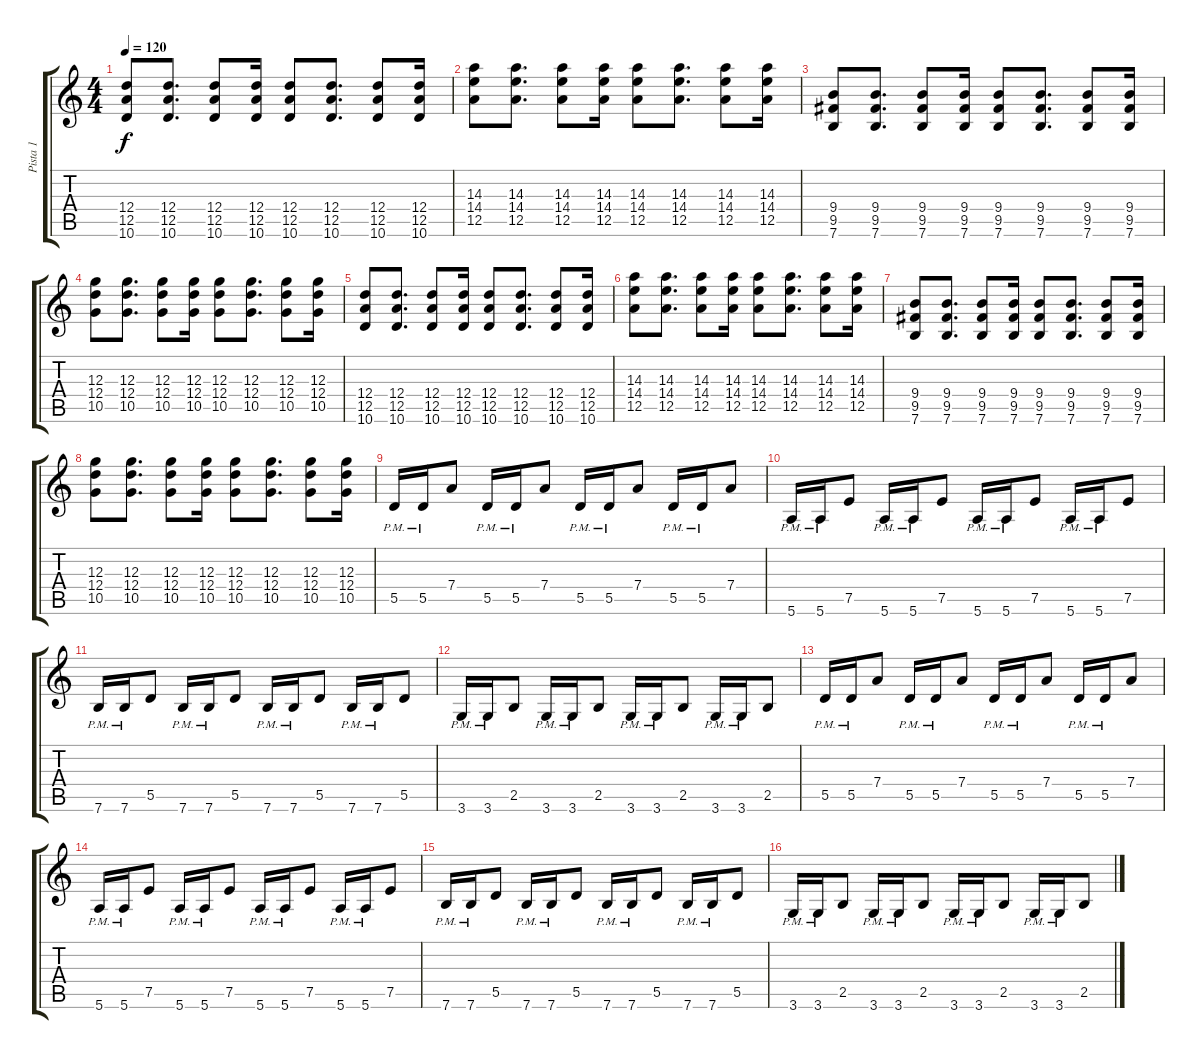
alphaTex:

\track ("Pista 1" "Pista 1") {instrument distortionguitar}
\staff {score tabs}
\tuning (E4 B3 G3 D3 A2 E2) {hide}
\ts (4 4)
\tempo 120
\clef g2
\ks c
(12.4 12.5 10.6).8{dy f} (12.4 12.5 10.6).8{d} (12.4 12.5 10.6).8 (12.4 12.5 10.6).16 (12.4 12.5 10.6).8 (12.4 12.5 10.6).8{d} (12.4 12.5 10.6).8 (12.4 12.5 10.6).16 |
(14.3 14.4 12.5).8 (14.3 14.4 12.5).8{d} (14.3 14.4 12.5).8 (14.3 14.4 12.5).16 (14.3 14.4 12.5).8 (14.3 14.4 12.5).8{d} (14.3 14.4 12.5).8 (14.3 14.4 12.5).16 |
(9.4 9.5 7.6).8 (9.4 9.5 7.6).8{d} (9.4 9.5 7.6).8 (9.4 9.5 7.6).16 (9.4 9.5 7.6).8 (9.4 9.5 7.6).8{d} (9.4 9.5 7.6).8 (9.4 9.5 7.6).16 |
(12.3 12.4 10.5).8 (12.3 12.4 10.5).8{d} (12.3 12.4 10.5).8 (12.3 12.4 10.5).16 (12.3 12.4 10.5).8 (12.3 12.4 10.5).8{d} (12.3 12.4 10.5).8 (12.3 12.4 10.5).16 |
(12.4 12.5 10.6).8 (12.4 12.5 10.6).8{d} (12.4 12.5 10.6).8 (12.4 12.5 10.6).16 (12.4 12.5 10.6).8 (12.4 12.5 10.6).8{d} (12.4 12.5 10.6).8 (12.4 12.5 10.6).16 |
(14.3 14.4 12.5).8 (14.3 14.4 12.5).8{d} (14.3 14.4 12.5).8 (14.3 14.4 12.5).16 (14.3 14.4 12.5).8 (14.3 14.4 12.5).8{d} (14.3 14.4 12.5).8 (14.3 14.4 12.5).16 |
(9.4 9.5 7.6).8 (9.4 9.5 7.6).8{d} (9.4 9.5 7.6).8 (9.4 9.5 7.6).16 (9.4 9.5 7.6).8 (9.4 9.5 7.6).8{d} (9.4 9.5 7.6).8 (9.4 9.5 7.6).16 |
(12.3 12.4 10.5).8 (12.3 12.4 10.5).8{d} (12.3 12.4 10.5).8 (12.3 12.4 10.5).16 (12.3 12.4 10.5).8 (12.3 12.4 10.5).8{d} (12.3 12.4 10.5).8 (12.3 12.4 10.5).16 |
5.5{pm}.16 5.5{pm}.16 7.4.8 5.5{pm}.16 5.5{pm}.16 7.4.8 5.5{pm}.16 5.5{pm}.16 7.4.8 5.5{pm}.16 5.5{pm}.16 7.4.8 |
5.6{pm}.16 5.6{pm}.16 7.5.8 5.6{pm}.16 5.6{pm}.16 7.5.8 5.6{pm}.16 5.6{pm}.16 7.5.8 5.6{pm}.16 5.6{pm}.16 7.5.8 |
7.6{pm}.16 7.6{pm}.16 5.5.8 7.6{pm}.16 7.6{pm}.16 5.5.8 7.6{pm}.16 7.6{pm}.16 5.5.8 7.6{pm}.16 7.6{pm}.16 5.5.8 |
3.6{pm}.16 3.6{pm}.16 2.5.8 3.6{pm}.16 3.6{pm}.16 2.5.8 3.6{pm}.16 3.6{pm}.16 2.5.8 3.6{pm}.16 3.6{pm}.16 2.5.8 |
5.5{pm}.16 5.5{pm}.16 7.4.8 5.5{pm}.16 5.5{pm}.16 7.4.8 5.5{pm}.16 5.5{pm}.16 7.4.8 5.5{pm}.16 5.5{pm}.16 7.4.8 |
5.6{pm}.16 5.6{pm}.16 7.5.8 5.6{pm}.16 5.6{pm}.16 7.5.8 5.6{pm}.16 5.6{pm}.16 7.5.8 5.6{pm}.16 5.6{pm}.16 7.5.8 |
7.6{pm}.16 7.6{pm}.16 5.5.8 7.6{pm}.16 7.6{pm}.16 5.5.8 7.6{pm}.16 7.6{pm}.16 5.5.8 7.6{pm}.16 7.6{pm}.16 5.5.8 |
3.6{pm}.16 3.6{pm}.16 2.5.8 3.6{pm}.16 3.6{pm}.16 2.5.8 3.6{pm}.16 3.6{pm}.16 2.5.8 3.6{pm}.16 3.6{pm}.16 2.5.8
